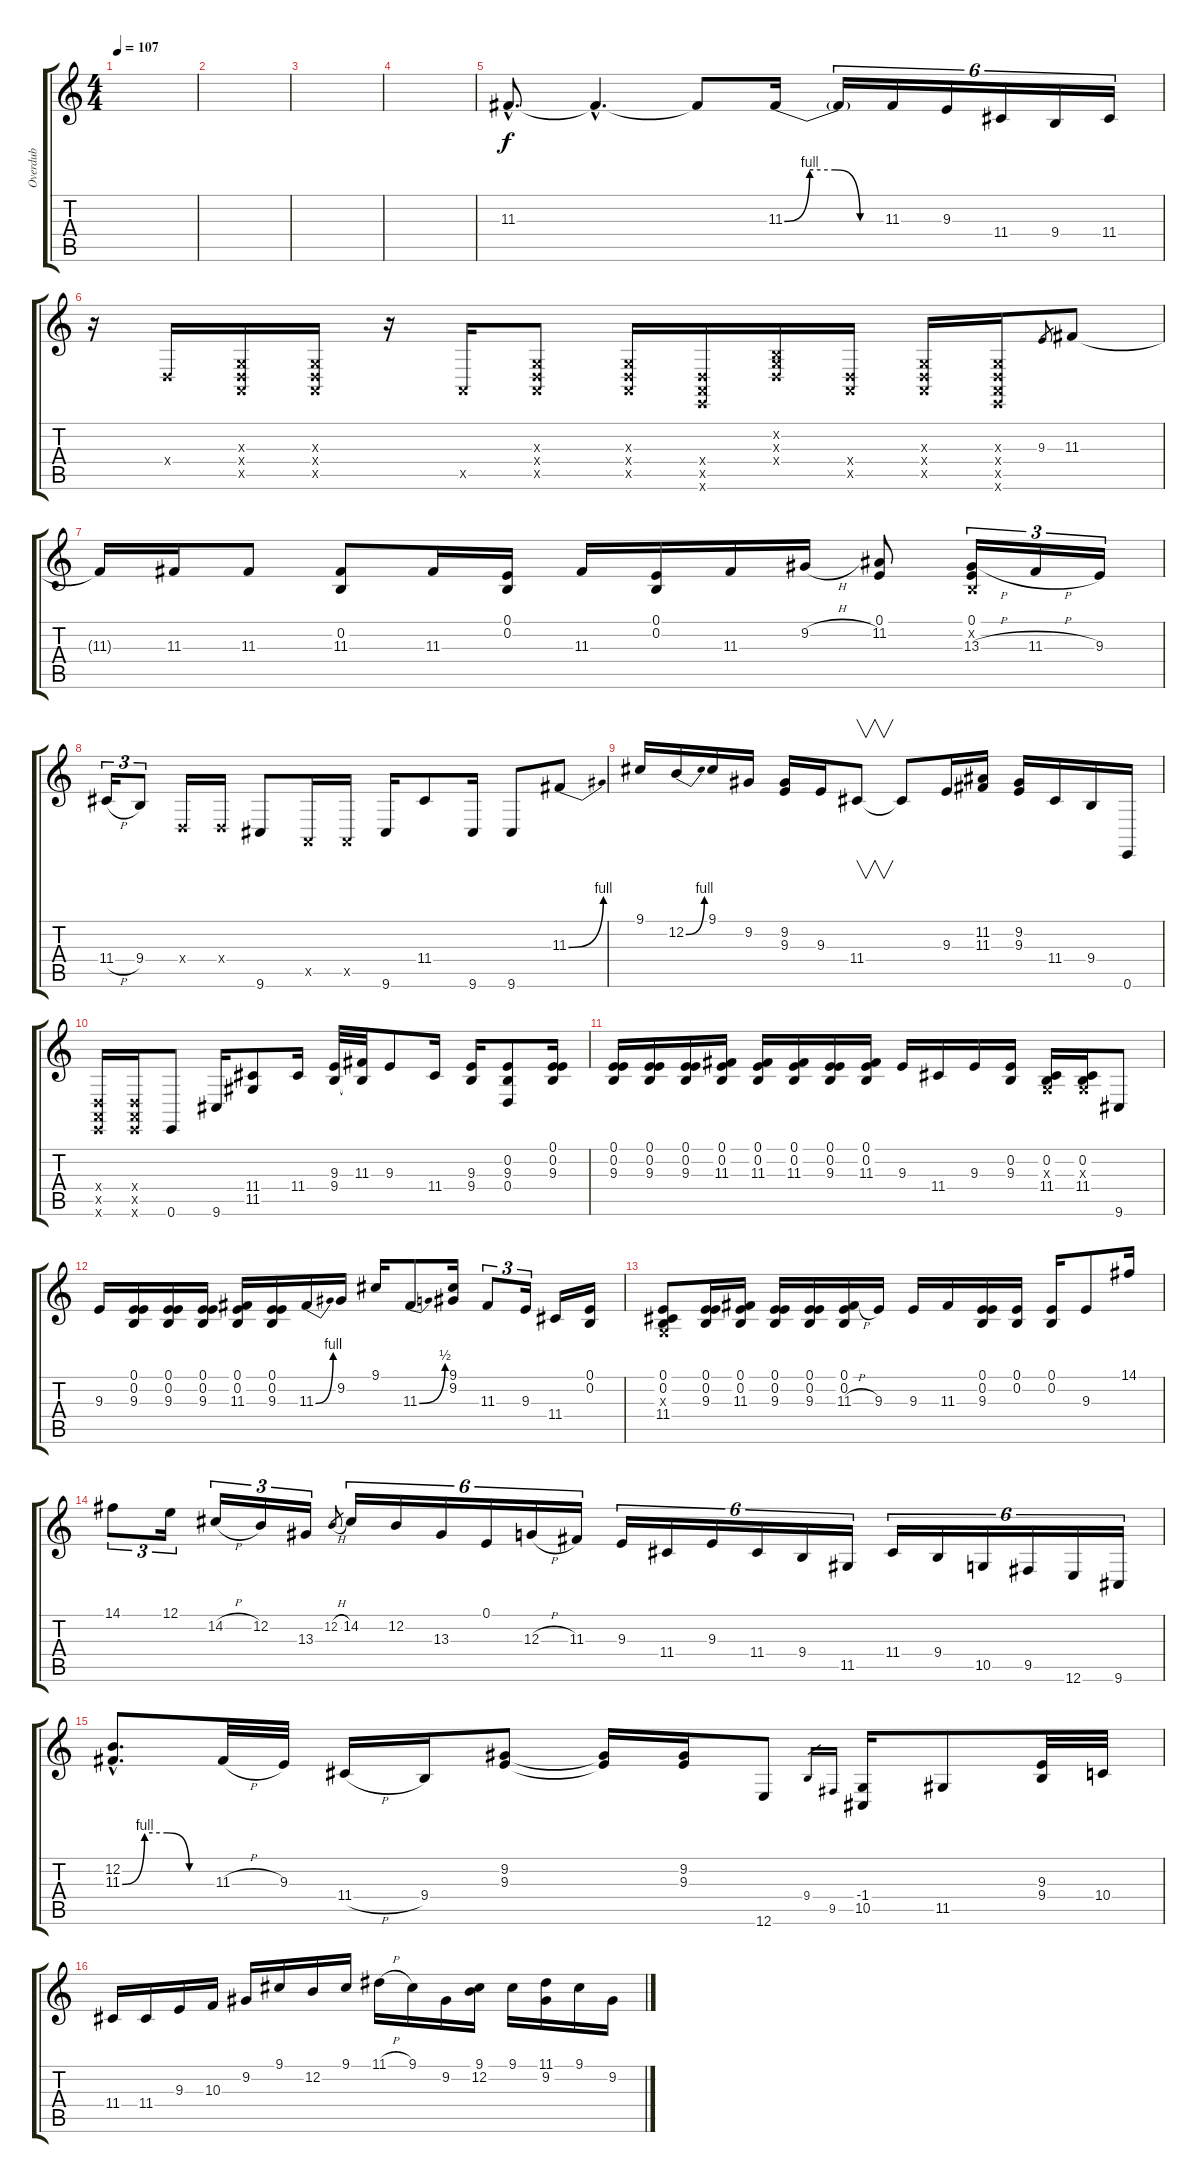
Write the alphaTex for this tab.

\track ("Overdub" "Overdub") {instrument voiceoohs}
\staff {score tabs}
\tuning (E4 B3 G3 D3 A2 E2) {hide}
\ts (4 4)
\tempo 107
\clef g2
\ks c
|
|
|
|
11.3{hac}.8{d volume 13} 11.3{hac t}.4{d} 11.3{t}.8 11.3{be (custom 0 0 15 4 30 4 45 0 60 0)}.16 11.3{t}.16{tu (6 4)} 11.3.16{tu (6 4)} 9.3.16{tu (6 4)} 11.4.16{tu (6 4)} 9.4.16{tu (6 4)} 11.4.16{tu (6 4)} |
r.16 0.4{x}.16 (0.3{x} 0.4{x} 0.5{x}).16 (0.3{x} 0.4{x} 0.5{x}).16 r.16 0.5{x}.16 (0.3{x} 0.4{x} 0.5{x}).8 (0.3{x} 0.4{x} 0.5{x}).16 (0.4{x} 0.5{x} 0.6{x}).16 (0.2{x} 0.3{x} 0.4{x}).16 (0.4{x} 0.5{x}).16 (0.3{x} 0.4{x} 0.5{x}).16 (0.3{x} 0.4{x} 0.5{x} 0.6{x}).16 9.3.8{gr} 11.3.8 |
11.3{t}.16 11.3.16 11.3.8 (0.2 11.3).8 11.3.16 (0.1 0.2).16 11.3.16 (0.1 0.2).16 11.3.16 9.2{h}.16 (0.1 11.2).8 (0.1 0.2{x} 13.3{h}).16{tu (3 2)} 11.3{h}.16{tu (3 2)} 9.3.16{tu (3 2)} |
11.4{h}.16{tu (3 2)} 9.4.8{tu (3 2)} 0.4{x}.16 0.4{x}.16 9.6.8 0.5{x}.16 0.5{x}.16 9.6.16 11.4.8 9.6.16 9.6.8 11.3{be (bend 0 0 60 4)}.8 |
9.1.16 12.2{be (bend 0 0 60 4)}.16 9.1.16 9.2.16 (9.2 9.3).16 9.3.16 11.4.8{v} 11.4{t}.8 9.3.16 (11.2 11.3).16 (9.2 9.3).16 11.4.16 9.4.16 0.6.16 |
(0.4{x} 0.5{x} 0.6{x}).16 (0.4{x} 0.5{x} 0.6{x}).16 0.6.8 9.6.16 (11.4 11.5).8 11.4.16 (9.3 9.4).32 (11.3 9.4{t}).32 9.3.8 11.4.16 (9.3 9.4).16 (0.2 9.3 0.4).8 (0.1 0.2 9.3).16 |
(0.1 0.2 9.3).16 (0.1 0.2 9.3).16 (0.1 0.2 9.3).16 (0.1 0.2 11.3).16 (0.1 0.2 11.3).16 (0.1 0.2 11.3).16 (0.1 0.2 9.3).16 (0.1 0.2 11.3).16 9.3.16 11.4.16 9.3.16 (0.2 9.3).16 (0.2 0.3{x} 11.4).16 (0.2 0.3{x} 11.4).16 9.6.8 |
9.3.16 (0.1 0.2 9.3).16 (0.1 0.2 9.3).16 (0.1 0.2 9.3).16 (0.1 0.2 11.3).16 (0.1 0.2 9.3).16 11.3{be (bend 0 0 60 4)}.16 9.2.16 9.1.16 11.3{be (bend 0 0 60 2)}.8 (9.1 9.2).16 11.3.8{tu (3 2)} 9.3.16{tu (3 2)} 11.4.16 (0.1 0.2).16 |
(0.1 0.2 0.3{x} 11.4).8 (0.1 0.2 9.3).16 (0.1 0.2 11.3).16 (0.1 0.2 9.3).16 (0.1 0.2 9.3).16 (0.1 0.2 11.3{h}).16 9.3.16 9.3.16 11.3.16 (0.1 0.2 9.3).16 (0.1 0.2).16 (0.1 0.2).16 9.3.8 14.1.16 |
14.1.8{tu (3 2)} 12.1.16{tu (3 2)} 14.2{h}.16{tu (3 2)} 12.2.16{tu (3 2)} 13.3.16{tu (3 2)} 12.2{h}.8{gr} 14.2.16{tu (6 4)} 12.2.16{tu (6 4)} 13.3.16{tu (6 4)} 0.1.16{tu (6 4)} 12.3{h}.16{tu (6 4)} 11.3.16{tu (6 4)} 9.3.16{tu (6 4)} 11.4.16{tu (6 4)} 9.3.16{tu (6 4)} 11.4.16{tu (6 4)} 9.4.16{tu (6 4)} 11.5.16{tu (6 4)} 11.4.16{tu (6 4)} 9.4.16{tu (6 4)} 10.5.16{tu (6 4)} 9.5.16{tu (6 4)} 12.6.16{tu (6 4)} 9.6.16{tu (6 4)} |
(12.2{hac} 11.3{be (custom 0 0 15 4 30 4 45 0 60 0) hac}).8{d} 11.3{h}.32 9.3.32 11.4{h}.16 9.4.16 (9.2 9.3).8 (9.2{t} 9.3{t}).16 (9.2 9.3).16 12.6.8 9.4.16{gr} 9.5.16{gr} (-1.4 10.5).16 11.5.8 (9.3 9.4).32 10.4.32 |
11.4.16 11.4.16 9.3.16 10.3.16 9.2.16 9.1.16 12.2.16 9.1.16 11.1{h}.16 9.1.16 9.2.16 (9.1 12.2).16 9.1.16 (11.1 9.2).16 9.1.16 9.2.16
